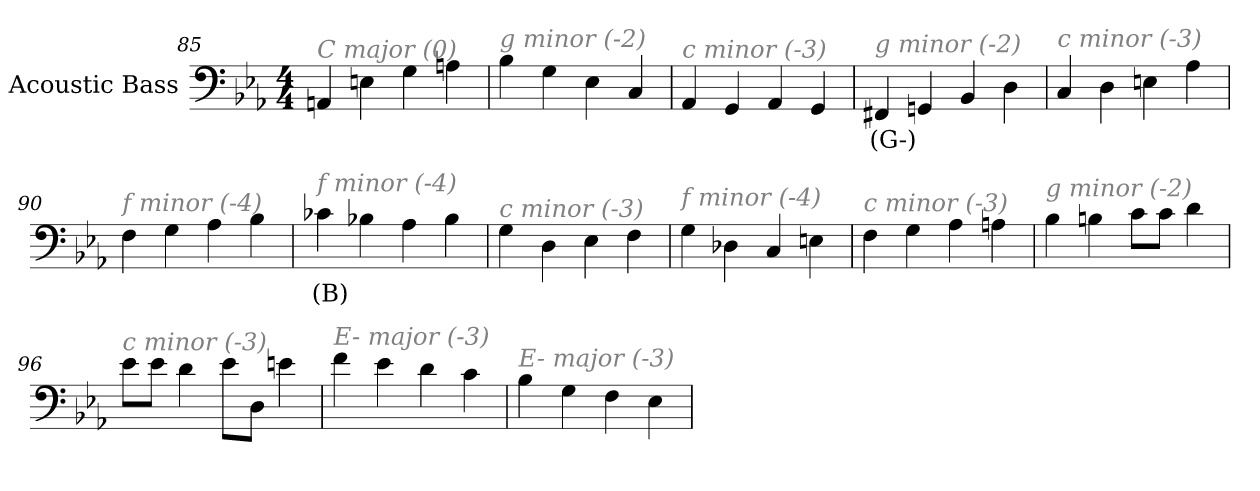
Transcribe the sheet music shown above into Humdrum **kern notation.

**kern	**text
*part1	*part1
*staff1	*staff1
*I"Acoustic Bass	*
*clefF4	*
*ITrd7c12	*
*k[b-e-a-]	*
*E-:	*
*M4/4	*
=85	=85
!LO:TX:i:color=#808080:t=C major (0)	!
4AAAn	.
4EEn	.
4GG	.
4AAn	.
=86	=86
!LO:TX:i:color=#808080:t=g minor (-2)	!
4BB-	.
4GG	.
4EE-	.
4CC	.
=87	=87
!LO:TX:i:color=#808080:t=c minor (-3)	!
4AAA-	.
4GGG	.
4AAA-	.
4GGG	.
=88	=88
!LO:TX:i:color=#808080:t=g minor (-2)	!
4FFF#Xi	(G-)
4GGGn	.
4BBB-	.
4DD	.
=89	=89
!LO:TX:i:color=#808080:t=c minor (-3)	!
4CC	.
4DD	.
4EEn	.
4AA-	.
=90	=90
!LO:TX:i:color=#808080:t=f minor (-4)	!
4FF	.
4GG	.
4AA-	.
4BB-	.
=91	=91
!LO:TX:i:color=#808080:t=f minor (-4)	!
4C-Xi	(B)
4BB-X	.
4AA-	.
4BB-	.
=92	=92
!LO:TX:i:color=#808080:t=c minor (-3)	!
4GG	.
4DD	.
4EE-	.
4FF	.
=93	=93
!LO:TX:i:color=#808080:t=f minor (-4)	!
4GG	.
4DD-X	.
4CC	.
4EEn	.
=94	=94
!LO:TX:i:color=#808080:t=c minor (-3)	!
4FF	.
4GG	.
4AA-	.
4AAn	.
=95	=95
!LO:TX:i:color=#808080:t=g minor (-2)	!
4BB-	.
4BBn	.
8CL	.
8CJ	.
4D	.
=96	=96
!LO:TX:i:color=#808080:t=c minor (-3)	!
8E-L	.
8E-J	.
4D	.
8E-L	.
8DDJ	.
4En	.
=97	=97
!LO:TX:i:color=#808080:t=E- major (-3)	!
4F	.
4E-	.
4D	.
4C	.
=98	=98
!LO:TX:i:color=#808080:t=E- major (-3)	!
4BB-	.
4GG	.
4FF	.
4EE-	.
=	=
*-	*-
